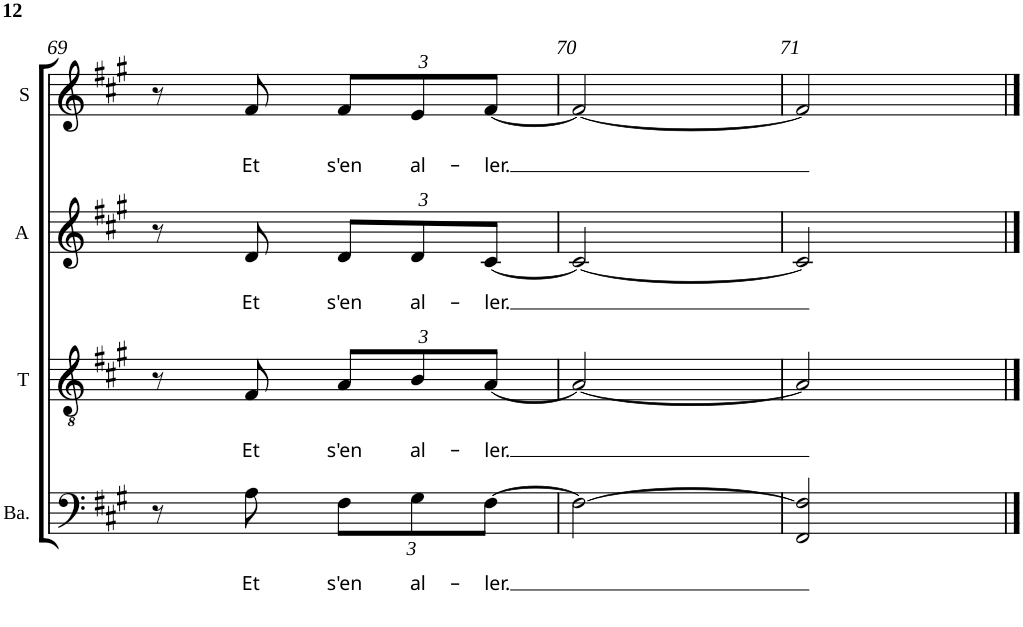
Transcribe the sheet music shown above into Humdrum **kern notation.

**kern	**text	**text	**kern	**text	**text	**kern	**text	**text	**kern	**text	**text
*part4	*part4	*part4	*part3	*part3	*part3	*part2	*part2	*part2	*part1	*part1	*part1
*staff4	*staff4	*staff4	*staff3	*staff3	*staff3	*staff2	*staff2	*staff2	*staff1	*staff1	*staff1
*I"Basse	*	*	*I"Ténor	*	*	*I"Alto	*	*	*I"Soprano	*	*
*I'Ba.	*	*	*I'T	*	*	*I'A	*	*	*I'S	*	*
!!LO:PB:g=z
*clefF4	*	*	*clefGv2	*	*	*clefG2	*	*	*clefG2	*	*
*k[f#c#g#]	*	*	*k[f#c#g#]	*	*	*k[f#c#g#]	*	*	*k[f#c#g#]	*	*
*f#:	*	*	*f#:	*	*	*f#:	*	*	*f#:	*	*
*M2/4	*	*	*M2/4	*	*	*M2/4	*	*	*M2/4	*	*
=69	=69	=69	=69	=69	=69	=69	=69	=69	=69	=69	=69
8r	.	.	8r	.	.	8r	.	.	8r	.	.
!	!	!LO:LY:b	!	!	!LO:LY:b	!	!	!LO:LY:b	!	!	!LO:LY:b
8A\	.	Et	8F#/	.	Et	8d/	.	Et	8f#/	.	Et
*Xbrackettup	*	*	*	*	*	*	*	*	*	*	*
!	!	!LO:LY:b	!	!	!	!	!	!	!	!	!
*	*	*	*Xbrackettup	*	*	*	*	*	*	*	*
!	!	!	!	!	!LO:LY:b	!	!	!	!	!	!
*	*	*	*	*	*	*Xbrackettup	*	*	*	*	*
!	!	!	!	!	!	!	!	!LO:LY:b	!	!	!
*	*	*	*	*	*	*	*	*	*Xbrackettup	*	*
!	!	!	!	!	!	!	!	!	!	!	!LO:LY:b
12F#\L	.	s'en	12A/L	.	s'en	12d/L	.	s'en	12f#/L	.	s'en
!	!	!LO:LY:b	!	!	!LO:LY:b	!	!	!LO:LY:b	!	!	!LO:LY:b
12G#\	.	al-	12B/	.	al-	12d/	.	al-	12e/	.	al-
!	!	!LO:LY:b	!	!	!LO:LY:b	!	!	!LO:LY:b	!	!	!LO:LY:b
[12F#\J	.	-ler.	[12A/J	.	-ler.	[12c#/J	.	-ler.	[12f#/J	.	-ler.
=70	=70	=70	=70	=70	=70	=70	=70	=70	=70	=70	=70
2F#\_	.	.	2A/_	.	.	2c#/_	.	.	2f#/_	.	.
=71	=71	=71	=71	=71	=71	=71	=71	=71	=71	=71	=71
2FF#/ 2F#/]	.	.	2A/]	.	.	2c#/]	.	.	2f#/]	.	.
==	==	==	==	==	==	==	==	==	==	==	==
*-	*-	*-	*-	*-	*-	*-	*-	*-	*-	*-	*-
